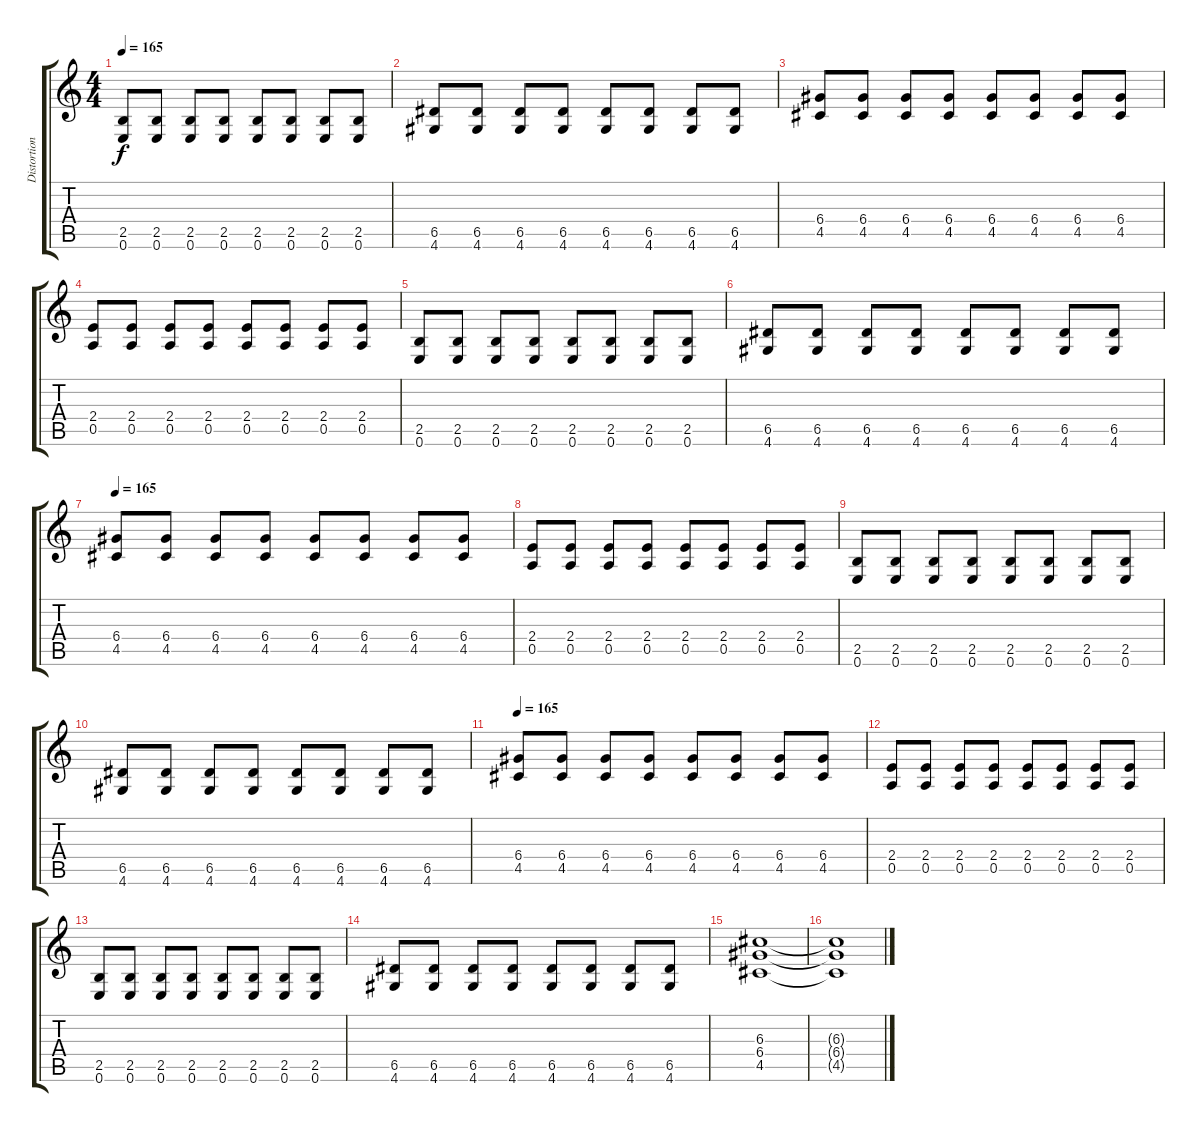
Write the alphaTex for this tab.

\track ("Distortion guitar2" "Distortion") {instrument distortionguitar}
\staff {score tabs}
\tuning (E4 B3 G3 D3 A2 E2) {hide}
\ts (4 4)
\tempo 165
\clef g2
\ks c
(2.5 0.6).8{dy f} (2.5 0.6).8 (2.5 0.6).8 (2.5 0.6).8 (2.5 0.6).8 (2.5 0.6).8 (2.5 0.6).8 (2.5 0.6).8 |
(6.5 4.6).8 (6.5 4.6).8 (6.5 4.6).8 (6.5 4.6).8 (6.5 4.6).8 (6.5 4.6).8 (6.5 4.6).8 (6.5 4.6).8 |
(6.4 4.5).8 (6.4 4.5).8 (6.4 4.5).8 (6.4 4.5).8 (6.4 4.5).8 (6.4 4.5).8 (6.4 4.5).8 (6.4 4.5).8 |
(2.4 0.5).8 (2.4 0.5).8 (2.4 0.5).8 (2.4 0.5).8 (2.4 0.5).8 (2.4 0.5).8 (2.4 0.5).8 (2.4 0.5).8 |
(2.5 0.6).8 (2.5 0.6).8 (2.5 0.6).8 (2.5 0.6).8 (2.5 0.6).8 (2.5 0.6).8 (2.5 0.6).8 (2.5 0.6).8 |
(6.5 4.6).8 (6.5 4.6).8 (6.5 4.6).8 (6.5 4.6).8 (6.5 4.6).8 (6.5 4.6).8 (6.5 4.6).8 (6.5 4.6).8 |
\tempo 165
(6.4 4.5).8 (6.4 4.5).8 (6.4 4.5).8 (6.4 4.5).8 (6.4 4.5).8 (6.4 4.5).8 (6.4 4.5).8 (6.4 4.5).8 |
(2.4 0.5).8 (2.4 0.5).8 (2.4 0.5).8 (2.4 0.5).8 (2.4 0.5).8 (2.4 0.5).8 (2.4 0.5).8 (2.4 0.5).8 |
(2.5 0.6).8 (2.5 0.6).8 (2.5 0.6).8 (2.5 0.6).8 (2.5 0.6).8 (2.5 0.6).8 (2.5 0.6).8 (2.5 0.6).8 |
(6.5 4.6).8 (6.5 4.6).8 (6.5 4.6).8 (6.5 4.6).8 (6.5 4.6).8 (6.5 4.6).8 (6.5 4.6).8 (6.5 4.6).8 |
\tempo 165
(6.4 4.5).8 (6.4 4.5).8 (6.4 4.5).8 (6.4 4.5).8 (6.4 4.5).8 (6.4 4.5).8 (6.4 4.5).8 (6.4 4.5).8 |
(2.4 0.5).8 (2.4 0.5).8 (2.4 0.5).8 (2.4 0.5).8 (2.4 0.5).8 (2.4 0.5).8 (2.4 0.5).8 (2.4 0.5).8 |
(2.5 0.6).8 (2.5 0.6).8 (2.5 0.6).8 (2.5 0.6).8 (2.5 0.6).8 (2.5 0.6).8 (2.5 0.6).8 (2.5 0.6).8 |
(6.5 4.6).8 (6.5 4.6).8 (6.5 4.6).8 (6.5 4.6).8 (6.5 4.6).8 (6.5 4.6).8 (6.5 4.6).8 (6.5 4.6).8 |
(6.3 6.4 4.5).1{volume 16} |
(6.3{t} 6.4{t} 4.5{t}).1
